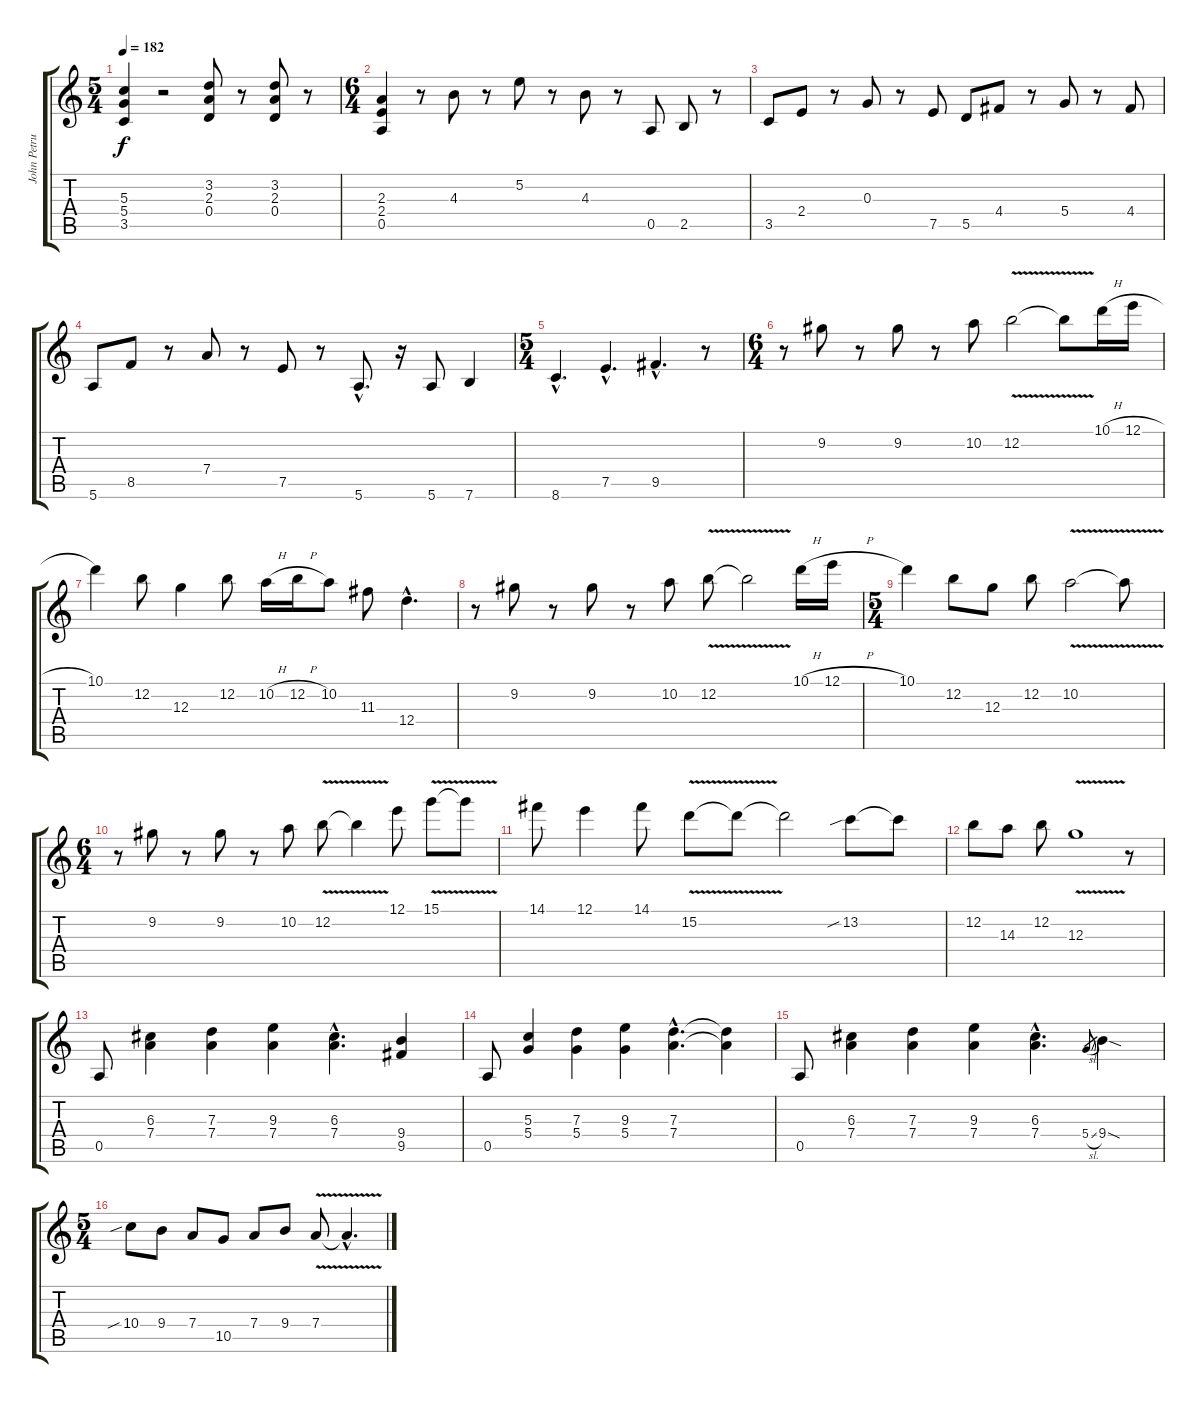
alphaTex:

\track ("John Petrucci" "John Petru") {instrument distortionguitar}
\staff {score tabs}
\tuning (E4 B3 G3 D3 A2 E2) {hide}
\ts (5 4)
\tempo 182
\clef g2
\ks c
(5.3 5.4 3.5).4{dy f} r.2 (3.2 2.3 0.4).8 r.8 (3.2 2.3 0.4).8 r.8 |
\ts (6 4)
(2.3 2.4 0.5).4 r.8 4.3.8 r.8 5.2.8 r.8 4.3.8 r.8 0.5.8 2.5.8 r.8 |
3.5.8 2.4.8 r.8 0.3.8 r.8 7.5.8 5.5.8 4.4.8 r.8 5.4.8 r.8 4.4.8 |
5.6.8 8.5.8 r.8 7.4.8 r.8 7.5.8 r.8 5.6{hac}.8{d} r.16 5.6.8 7.6.4 |
\ts (5 4)
8.6{hac}.4{d} 7.5{hac}.4{d} 9.5{hac}.4{d} r.8 |
\ts (6 4)
r.8 9.2.8 r.8 9.2.8 r.8 10.2.8 12.2{v}.2 12.2{t}.8 10.1{h}.16 12.1{h}.16 |
10.1.4 12.2.8 12.3.4 12.2.8 10.2{h}.16 12.2{h}.16 10.2.8 11.3.8 12.4{hac}.4{d} |
r.8 9.2.8 r.8 9.2.8 r.8 10.2.8 12.2{v}.8 12.2{t}.2 10.1{h}.16 12.1{h}.16 |
\ts (5 4)
10.1.4 12.2.8 12.3.8 12.2.8 10.2{v}.2 10.2{t}.8 |
\ts (6 4)
r.8 9.2.8 r.8 9.2.8 r.8 10.2.8 12.2{v}.8 12.2{t}.4 12.1.8 15.1{v}.8 15.1{t}.8 |
14.1.8 12.1.4 14.1.8 15.2{v}.8 15.2{t}.8 15.2{t}.2 13.2{sib}.8 13.2{t}.8 |
12.2.8 14.3.8 12.2.8 12.3{v}.1 r.8 |
0.5.8 (6.3 7.4).4 (7.3 7.4).4 (9.3 7.4).4 (6.3{hac} 7.4{hac}).4{d} (9.4 9.5).4 |
0.5.8 (5.3 5.4).4 (7.3 5.4).4 (9.3 5.4).4 (7.3{hac} 7.4{hac}).4{d} (7.3{t} 7.4{t}).4 |
0.5.8 (6.3 7.4).4 (7.3 7.4).4 (9.3 7.4).4 (6.3{hac} 7.4{hac}).4{d} 5.4{sl}.8{gr} 9.4{sod}.4 |
\ts (5 4)
10.4{sib}.8 9.4.8 7.4.8 10.5.8 7.4.8 9.4.8 7.4{v}.8 7.4{hac t}.4{d}
